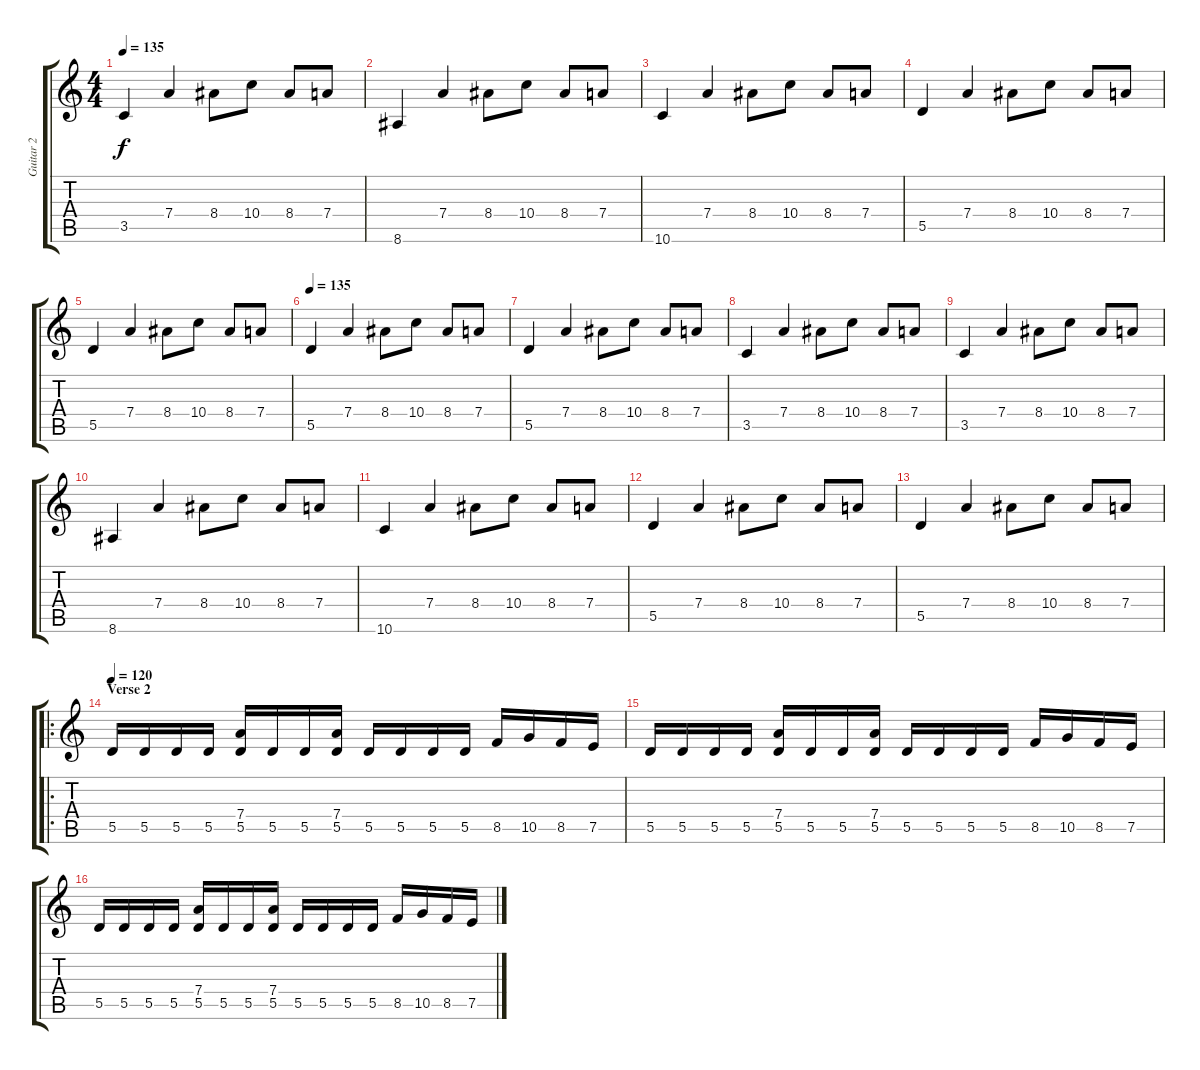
\track ("Guitar 2" "Guitar 2") {instrument overdrivenguitar}
\staff {score tabs}
\tuning (E4 B3 G3 D3 A2 D2) {hide}
\ts (4 4)
\tempo 135
\clef g2
\ks c
3.5.4{dy f} 7.4.4 8.4.8 10.4.8 8.4.8 7.4.8 |
8.6.4 7.4.4 8.4.8 10.4.8 8.4.8 7.4.8 |
10.6.4 7.4.4 8.4.8 10.4.8 8.4.8 7.4.8 |
5.5.4 7.4.4 8.4.8 10.4.8 8.4.8 7.4.8 |
5.5.4 7.4.4 8.4.8 10.4.8 8.4.8 7.4.8 |
\tempo 135
5.5.4 7.4.4 8.4.8 10.4.8 8.4.8 7.4.8 |
5.5.4 7.4.4 8.4.8 10.4.8 8.4.8 7.4.8 |
3.5.4 7.4.4 8.4.8 10.4.8 8.4.8 7.4.8 |
3.5.4 7.4.4 8.4.8 10.4.8 8.4.8 7.4.8 |
8.6.4 7.4.4 8.4.8 10.4.8 8.4.8 7.4.8 |
10.6.4 7.4.4 8.4.8 10.4.8 8.4.8 7.4.8 |
5.5.4 7.4.4 8.4.8 10.4.8 8.4.8 7.4.8 |
5.5.4 7.4.4 8.4.8 10.4.8 8.4.8 7.4.8 |
\ro
\section ("" "Verse 2")
\tempo 120
5.5.16 5.5.16 5.5.16 5.5.16 (7.4 5.5).16 5.5.16 5.5.16 (7.4 5.5).16 5.5.16 5.5.16 5.5.16 5.5.16 8.5.16 10.5.16 8.5.16 7.5.16 |
5.5.16 5.5.16 5.5.16 5.5.16 (7.4 5.5).16 5.5.16 5.5.16 (7.4 5.5).16 5.5.16 5.5.16 5.5.16 5.5.16 8.5.16 10.5.16 8.5.16 7.5.16 |
5.5.16 5.5.16 5.5.16 5.5.16 (7.4 5.5).16 5.5.16 5.5.16 (7.4 5.5).16 5.5.16 5.5.16 5.5.16 5.5.16 8.5.16 10.5.16 8.5.16 7.5.16
